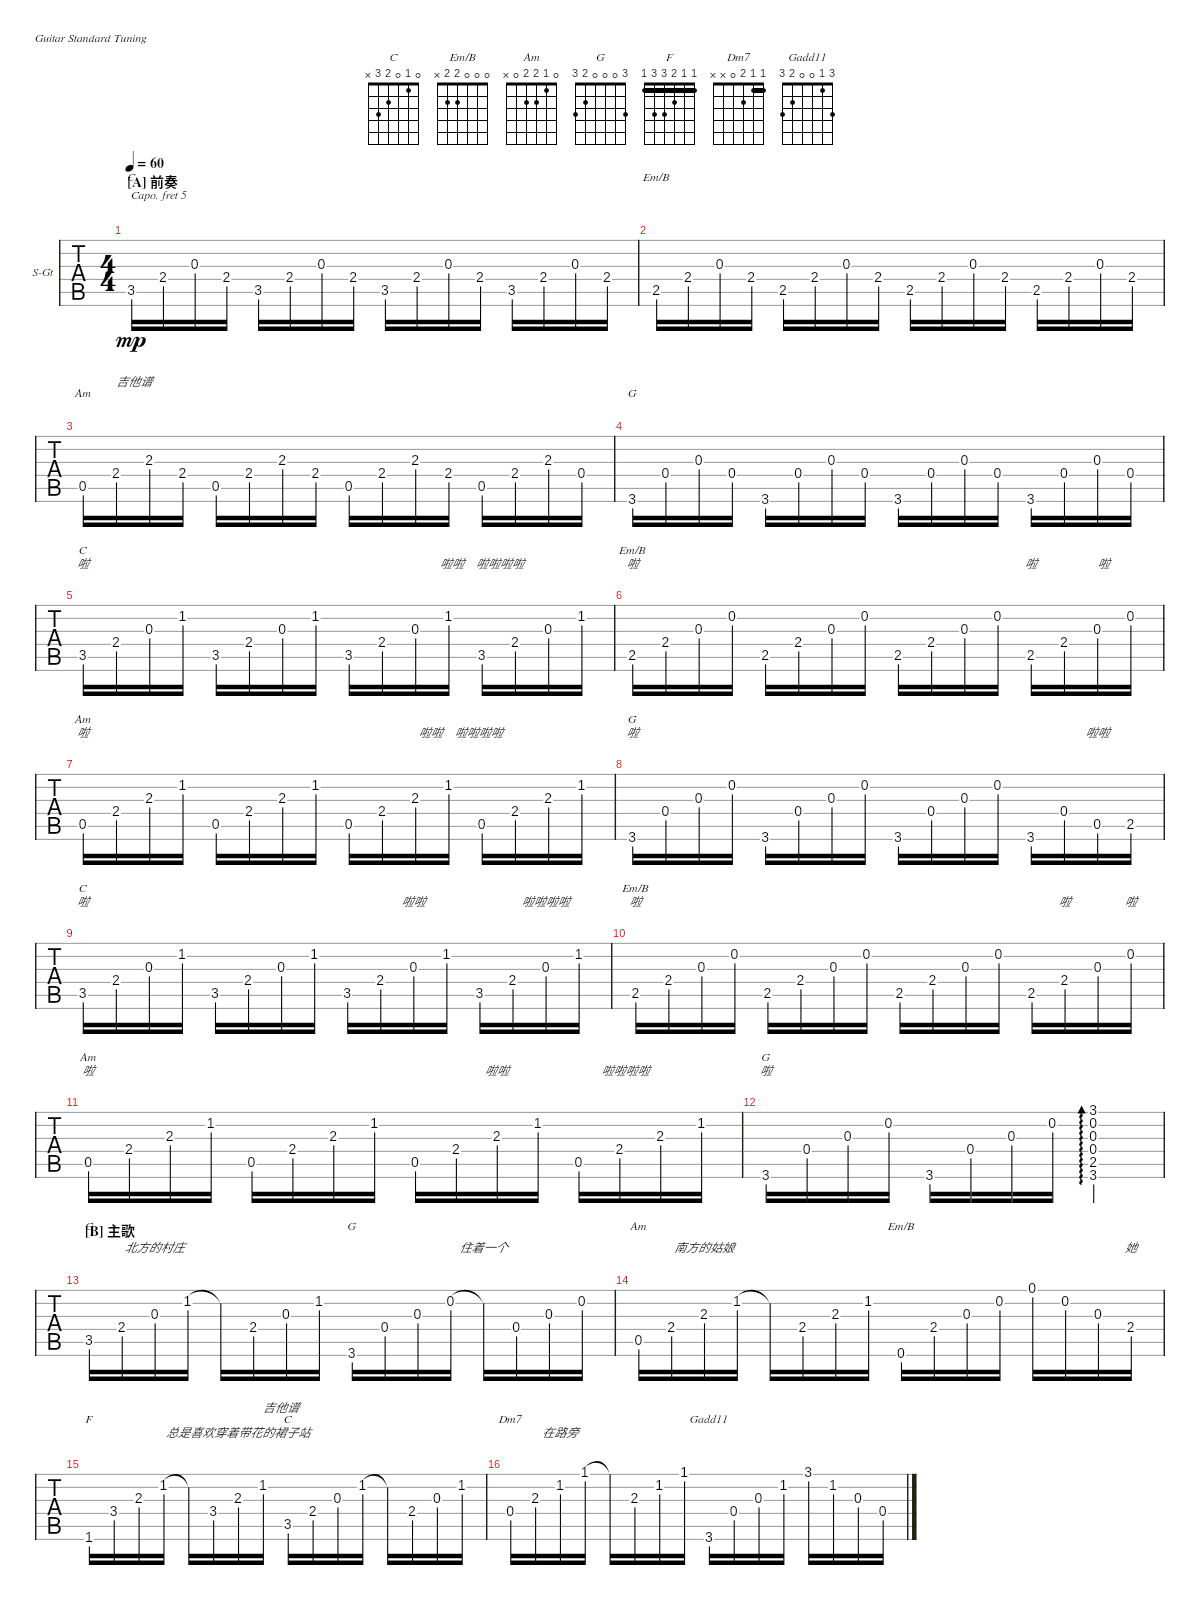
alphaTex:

\defaultSystemsLayout 4
\bracketExtendMode groupsimilarinstruments
\firstSystemTrackNameOrientation horizontal
\otherSystemsTrackNameOrientation horizontal
\track ("Steel Guitar" "S-Gt") {instrument acousticguitarsteel}
\staff {tabs}
\capo 5
\tuning (E4 B3 G3 D3 A2 E2)
\chord ("C" 0 1 0 2 3 x)
\chord ("Em/B" 0 0 0 2 2 x)
\chord ("Am" 0 1 2 2 0 x)
\chord ("G" 3 0 0 0 2 3)
\chord ("F" 1 1 2 3 3 1) {barre (1 1)}
\chord ("Dm7" 1 1 2 0 x x) {barre 1}
\chord ("Gadd11" 3 1 0 0 2 3)
\ts (4 4)
\section ("A" "前奏")
\tempo 60
\clef g2
\ks c
3.5.16{ch "C" lyrics (0 "") lyrics (1 "") lyrics (2 "") lyrics (3 "") lyrics (4 "") dy mp instrument acousticguitarsteel} 2.4.16 0.3.16 2.4.16 3.5.16 2.4.16 0.3.16 2.4.16 3.5.16 2.4.16 0.3.16 2.4.16 3.5.16 2.4.16 0.3.16 2.4.16 |
2.5.16{ch "Em/B"} 2.4.16 0.3.16 2.4.16 2.5.16 2.4.16 0.3.16 2.4.16 2.5.16 2.4.16 0.3.16 2.4.16 2.5.16 2.4.16 0.3.16 2.4.16 |
0.5.16{ch "Am"} 2.4.16{txt "吉他谱"} 2.3.16 2.4.16 0.5.16 2.4.16 2.3.16 2.4.16 0.5.16 2.4.16 2.3.16 2.4.16 0.5.16 2.4.16 2.3.16 0.4.16 |
3.6.16{ch "G" lyrics (0 "") lyrics (1 "") lyrics (2 "") lyrics (3 "") lyrics (4 "")} 0.4.16{lyrics (0 "") lyrics (1 "") lyrics (2 "") lyrics (3 "") lyrics (4 "")} 0.3.16{lyrics (0 "") lyrics (1 "") lyrics (2 "") lyrics (3 "") lyrics (4 "")} 0.4.16{lyrics (0 "") lyrics (1 "") lyrics (2 "") lyrics (3 "") lyrics (4 "")} 3.6.16{lyrics (0 "") lyrics (1 "") lyrics (2 "") lyrics (3 "") lyrics (4 "")} 0.4.16{lyrics (0 "") lyrics (1 "") lyrics (2 "") lyrics (3 "") lyrics (4 "")} 0.3.16{lyrics (0 "") lyrics (1 "") lyrics (2 "") lyrics (3 "") lyrics (4 "")} 0.4.16{lyrics (0 "") lyrics (1 "") lyrics (2 "") lyrics (3 "") lyrics (4 "")} 3.6.16{lyrics (0 "") lyrics (1 "") lyrics (2 "") lyrics (3 "") lyrics (4 "")} 0.4.16{lyrics (0 "") lyrics (1 "") lyrics (2 "") lyrics (3 "") lyrics (4 "")} 0.3.16{lyrics (0 "") lyrics (1 "") lyrics (2 "") lyrics (3 "") lyrics (4 "")} 0.4.16{lyrics (0 "") lyrics (1 "") lyrics (2 "") lyrics (3 "") lyrics (4 "")} 3.6.16{lyrics (0 "") lyrics (1 "") lyrics (2 "") lyrics (3 "") lyrics (4 "")} 0.4.16{lyrics (0 "") lyrics (1 "") lyrics (2 "") lyrics (3 "") lyrics (4 "")} 0.3.16{lyrics (0 "") lyrics (1 "") lyrics (2 "") lyrics (3 "") lyrics (4 "")} 0.4.16{lyrics (0 "") lyrics (1 "") lyrics (2 "") lyrics (3 "") lyrics (4 "")} |
3.5.16{ch "C" lyrics (0 "啦") lyrics (1 "") lyrics (2 "") lyrics (3 "") lyrics (4 "")} 2.4.16{lyrics (0 "") lyrics (1 "") lyrics (2 "") lyrics (3 "") lyrics (4 "")} 0.3.16{lyrics (0 "") lyrics (1 "") lyrics (2 "") lyrics (3 "") lyrics (4 "")} 1.2.16{lyrics (0 "") lyrics (1 "") lyrics (2 "") lyrics (3 "") lyrics (4 "")} 3.5.16{lyrics (0 "") lyrics (1 "") lyrics (2 "") lyrics (3 "") lyrics (4 "")} 2.4.16{lyrics (0 "") lyrics (1 "") lyrics (2 "") lyrics (3 "") lyrics (4 "")} 0.3.16{lyrics (0 "") lyrics (1 "") lyrics (2 "") lyrics (3 "") lyrics (4 "")} 1.2.16{lyrics (0 "") lyrics (1 "") lyrics (2 "") lyrics (3 "") lyrics (4 "")} 3.5.16{lyrics (0 "") lyrics (1 "") lyrics (2 "") lyrics (3 "") lyrics (4 "")} 2.4.16{lyrics (0 "") lyrics (1 "") lyrics (2 "") lyrics (3 "") lyrics (4 "")} 0.3.16{lyrics (0 "") lyrics (1 "") lyrics (2 "") lyrics (3 "") lyrics (4 "")} 1.2.16{lyrics (0 "") lyrics (1 "") lyrics (2 "") lyrics (3 "") lyrics (4 "")} 3.5.16{lyrics (0 "啦啦　啦啦啦啦") lyrics (1 "") lyrics (2 "") lyrics (3 "") lyrics (4 "")} 2.4.16{lyrics (0 "") lyrics (1 "") lyrics (2 "") lyrics (3 "") lyrics (4 "")} 0.3.16{lyrics (0 "") lyrics (1 "") lyrics (2 "") lyrics (3 "") lyrics (4 "")} 1.2.16{lyrics (0 "") lyrics (1 "") lyrics (2 "") lyrics (3 "") lyrics (4 "")} |
2.5.16{ch "Em/B" lyrics (0 "啦") lyrics (1 "") lyrics (2 "") lyrics (3 "") lyrics (4 "")} 2.4.16{lyrics (0 "") lyrics (1 "") lyrics (2 "") lyrics (3 "") lyrics (4 "")} 0.3.16{lyrics (0 "") lyrics (1 "") lyrics (2 "") lyrics (3 "") lyrics (4 "")} 0.2.16{lyrics (0 "") lyrics (1 "") lyrics (2 "") lyrics (3 "") lyrics (4 "")} 2.5.16{lyrics (0 "") lyrics (1 "") lyrics (2 "") lyrics (3 "") lyrics (4 "")} 2.4.16{lyrics (0 "") lyrics (1 "") lyrics (2 "") lyrics (3 "") lyrics (4 "")} 0.3.16{lyrics (0 "") lyrics (1 "") lyrics (2 "") lyrics (3 "") lyrics (4 "")} 0.2.16{lyrics (0 "") lyrics (1 "") lyrics (2 "") lyrics (3 "") lyrics (4 "")} 2.5.16{lyrics (0 "") lyrics (1 "") lyrics (2 "") lyrics (3 "") lyrics (4 "")} 2.4.16{lyrics (0 "") lyrics (1 "") lyrics (2 "") lyrics (3 "") lyrics (4 "")} 0.3.16{lyrics (0 "") lyrics (1 "") lyrics (2 "") lyrics (3 "") lyrics (4 "")} 0.2.16{lyrics (0 "") lyrics (1 "") lyrics (2 "") lyrics (3 "") lyrics (4 "")} 2.5.16{lyrics (0 "啦") lyrics (1 "") lyrics (2 "") lyrics (3 "") lyrics (4 "")} 2.4.16{lyrics (0 "") lyrics (1 "") lyrics (2 "") lyrics (3 "") lyrics (4 "")} 0.3.16{lyrics (0 "　啦") lyrics (1 "") lyrics (2 "") lyrics (3 "") lyrics (4 "")} 0.2.16{lyrics (0 "") lyrics (1 "") lyrics (2 "") lyrics (3 "") lyrics (4 "")} |
0.5.16{ch "Am" lyrics (0 "啦") lyrics (1 "") lyrics (2 "") lyrics (3 "") lyrics (4 "")} 2.4.16{lyrics (0 "") lyrics (1 "") lyrics (2 "") lyrics (3 "") lyrics (4 "")} 2.3.16{lyrics (0 "") lyrics (1 "") lyrics (2 "") lyrics (3 "") lyrics (4 "")} 1.2.16{lyrics (0 "") lyrics (1 "") lyrics (2 "") lyrics (3 "") lyrics (4 "")} 0.5.16{lyrics (0 "") lyrics (1 "") lyrics (2 "") lyrics (3 "") lyrics (4 "")} 2.4.16{lyrics (0 "") lyrics (1 "") lyrics (2 "") lyrics (3 "") lyrics (4 "")} 2.3.16{lyrics (0 "") lyrics (1 "") lyrics (2 "") lyrics (3 "") lyrics (4 "")} 1.2.16{lyrics (0 "") lyrics (1 "") lyrics (2 "") lyrics (3 "") lyrics (4 "")} 0.5.16{lyrics (0 "") lyrics (1 "") lyrics (2 "") lyrics (3 "") lyrics (4 "")} 2.4.16{lyrics (0 "") lyrics (1 "") lyrics (2 "") lyrics (3 "") lyrics (4 "")} 2.3.16{lyrics (0 "") lyrics (1 "") lyrics (2 "") lyrics (3 "") lyrics (4 "")} 1.2.16{lyrics (0 "　　啦啦　啦啦啦啦") lyrics (1 "") lyrics (2 "") lyrics (3 "") lyrics (4 "")} 0.5.16{lyrics (0 "") lyrics (1 "") lyrics (2 "") lyrics (3 "") lyrics (4 "")} 2.4.16{lyrics (0 "") lyrics (1 "") lyrics (2 "") lyrics (3 "") lyrics (4 "")} 2.3.16{lyrics (0 "") lyrics (1 "") lyrics (2 "") lyrics (3 "") lyrics (4 "")} 1.2.16{lyrics (0 "") lyrics (1 "") lyrics (2 "") lyrics (3 "") lyrics (4 "")} |
3.6.16{ch "G" lyrics (0 "啦") lyrics (1 "") lyrics (2 "") lyrics (3 "") lyrics (4 "")} 0.4.16{lyrics (0 "") lyrics (1 "") lyrics (2 "") lyrics (3 "") lyrics (4 "")} 0.3.16{lyrics (0 "") lyrics (1 "") lyrics (2 "") lyrics (3 "") lyrics (4 "")} 0.2.16{lyrics (0 "") lyrics (1 "") lyrics (2 "") lyrics (3 "") lyrics (4 "")} 3.6.16{lyrics (0 "") lyrics (1 "") lyrics (2 "") lyrics (3 "") lyrics (4 "")} 0.4.16{lyrics (0 "") lyrics (1 "") lyrics (2 "") lyrics (3 "") lyrics (4 "")} 0.3.16{lyrics (0 "") lyrics (1 "") lyrics (2 "") lyrics (3 "") lyrics (4 "")} 0.2.16{lyrics (0 "") lyrics (1 "") lyrics (2 "") lyrics (3 "") lyrics (4 "")} 3.6.16{lyrics (0 "") lyrics (1 "") lyrics (2 "") lyrics (3 "") lyrics (4 "")} 0.4.16{lyrics (0 "") lyrics (1 "") lyrics (2 "") lyrics (3 "") lyrics (4 "")} 0.3.16{lyrics (0 "") lyrics (1 "") lyrics (2 "") lyrics (3 "") lyrics (4 "")} 0.2.16{lyrics (0 "") lyrics (1 "") lyrics (2 "") lyrics (3 "") lyrics (4 "")} 3.6.16{lyrics (0 "") lyrics (1 "") lyrics (2 "") lyrics (3 "") lyrics (4 "")} 0.4.16{lyrics (0 "") lyrics (1 "") lyrics (2 "") lyrics (3 "") lyrics (4 "")} 0.5.16{lyrics (0 "啦啦") lyrics (1 "") lyrics (2 "") lyrics (3 "") lyrics (4 "")} 2.5.16{lyrics (0 "") lyrics (1 "") lyrics (2 "") lyrics (3 "") lyrics (4 "")} |
3.5.16{ch "C" lyrics (0 "啦") lyrics (1 "") lyrics (2 "") lyrics (3 "") lyrics (4 "")} 2.4.16{lyrics (0 "") lyrics (1 "") lyrics (2 "") lyrics (3 "") lyrics (4 "")} 0.3.16{lyrics (0 "") lyrics (1 "") lyrics (2 "") lyrics (3 "") lyrics (4 "")} 1.2.16{lyrics (0 "") lyrics (1 "") lyrics (2 "") lyrics (3 "") lyrics (4 "")} 3.5.16{lyrics (0 "") lyrics (1 "") lyrics (2 "") lyrics (3 "") lyrics (4 "")} 2.4.16{lyrics (0 "") lyrics (1 "") lyrics (2 "") lyrics (3 "") lyrics (4 "")} 0.3.16{lyrics (0 "") lyrics (1 "") lyrics (2 "") lyrics (3 "") lyrics (4 "")} 1.2.16{lyrics (0 "") lyrics (1 "") lyrics (2 "") lyrics (3 "") lyrics (4 "")} 3.5.16{lyrics (0 "") lyrics (1 "") lyrics (2 "") lyrics (3 "") lyrics (4 "")} 2.4.16{lyrics (0 "") lyrics (1 "") lyrics (2 "") lyrics (3 "") lyrics (4 "")} 0.3.16{lyrics (0 "啦啦") lyrics (1 "") lyrics (2 "") lyrics (3 "") lyrics (4 "")} 1.2.16{lyrics (0 "") lyrics (1 "") lyrics (2 "") lyrics (3 "") lyrics (4 "")} 3.5.16{lyrics (0 "") lyrics (1 "") lyrics (2 "") lyrics (3 "") lyrics (4 "")} 2.4.16{lyrics (0 "") lyrics (1 "") lyrics (2 "") lyrics (3 "") lyrics (4 "")} 0.3.16{lyrics (0 "啦啦啦啦") lyrics (1 "") lyrics (2 "") lyrics (3 "") lyrics (4 "")} 1.2.16{lyrics (0 "") lyrics (1 "") lyrics (2 "") lyrics (3 "") lyrics (4 "")} |
2.5.16{ch "Em/B" lyrics (0 "啦") lyrics (1 "") lyrics (2 "") lyrics (3 "") lyrics (4 "")} 2.4.16{lyrics (0 "") lyrics (1 "") lyrics (2 "") lyrics (3 "") lyrics (4 "")} 0.3.16{lyrics (0 "") lyrics (1 "") lyrics (2 "") lyrics (3 "") lyrics (4 "")} 0.2.16{lyrics (0 "") lyrics (1 "") lyrics (2 "") lyrics (3 "") lyrics (4 "")} 2.5.16{lyrics (0 "") lyrics (1 "") lyrics (2 "") lyrics (3 "") lyrics (4 "")} 2.4.16{lyrics (0 "") lyrics (1 "") lyrics (2 "") lyrics (3 "") lyrics (4 "")} 0.3.16{lyrics (0 "") lyrics (1 "") lyrics (2 "") lyrics (3 "") lyrics (4 "")} 0.2.16{lyrics (0 "") lyrics (1 "") lyrics (2 "") lyrics (3 "") lyrics (4 "")} 2.5.16{lyrics (0 "") lyrics (1 "") lyrics (2 "") lyrics (3 "") lyrics (4 "")} 2.4.16{lyrics (0 "") lyrics (1 "") lyrics (2 "") lyrics (3 "") lyrics (4 "")} 0.3.16{lyrics (0 "") lyrics (1 "") lyrics (2 "") lyrics (3 "") lyrics (4 "")} 0.2.16{lyrics (0 "") lyrics (1 "") lyrics (2 "") lyrics (3 "") lyrics (4 "")} 2.5.16{lyrics (0 "") lyrics (1 "") lyrics (2 "") lyrics (3 "") lyrics (4 "")} 2.4.16{lyrics (0 "啦") lyrics (1 "") lyrics (2 "") lyrics (3 "") lyrics (4 "")} 0.3.16{lyrics (0 "") lyrics (1 "") lyrics (2 "") lyrics (3 "") lyrics (4 "")} 0.2.16{lyrics (0 "啦　") lyrics (1 "") lyrics (2 "") lyrics (3 "") lyrics (4 "")} |
0.5.16{ch "Am" lyrics (0 "啦") lyrics (1 "") lyrics (2 "") lyrics (3 "") lyrics (4 "")} 2.4.16{lyrics (0 "") lyrics (1 "") lyrics (2 "") lyrics (3 "") lyrics (4 "")} 2.3.16{lyrics (0 "") lyrics (1 "") lyrics (2 "") lyrics (3 "") lyrics (4 "")} 1.2.16{lyrics (0 "") lyrics (1 "") lyrics (2 "") lyrics (3 "") lyrics (4 "")} 0.5.16{lyrics (0 "") lyrics (1 "") lyrics (2 "") lyrics (3 "") lyrics (4 "")} 2.4.16{lyrics (0 "") lyrics (1 "") lyrics (2 "") lyrics (3 "") lyrics (4 "")} 2.3.16{lyrics (0 "") lyrics (1 "") lyrics (2 "") lyrics (3 "") lyrics (4 "")} 1.2.16{lyrics (0 "") lyrics (1 "") lyrics (2 "") lyrics (3 "") lyrics (4 "")} 0.5.16{lyrics (0 "") lyrics (1 "") lyrics (2 "") lyrics (3 "") lyrics (4 "")} 2.4.16{lyrics (0 "") lyrics (1 "") lyrics (2 "") lyrics (3 "") lyrics (4 "")} 2.3.16{lyrics (0 "啦啦") lyrics (1 "") lyrics (2 "") lyrics (3 "") lyrics (4 "")} 1.2.16{lyrics (0 "") lyrics (1 "") lyrics (2 "") lyrics (3 "") lyrics (4 "")} 0.5.16{lyrics (0 "") lyrics (1 "") lyrics (2 "") lyrics (3 "") lyrics (4 "")} 2.4.16{lyrics (0 "　啦啦啦啦") lyrics (1 "") lyrics (2 "") lyrics (3 "") lyrics (4 "")} 2.3.16{lyrics (0 "") lyrics (1 "") lyrics (2 "") lyrics (3 "") lyrics (4 "")} 1.2.16{lyrics (0 "") lyrics (1 "") lyrics (2 "") lyrics (3 "") lyrics (4 "")} |
3.6.16{ch "G" lyrics (0 "啦") lyrics (1 "") lyrics (2 "") lyrics (3 "") lyrics (4 "")} 0.4.16{lyrics (0 "") lyrics (1 "") lyrics (2 "") lyrics (3 "") lyrics (4 "")} 0.3.16{lyrics (0 "") lyrics (1 "") lyrics (2 "") lyrics (3 "") lyrics (4 "")} 0.2.16{lyrics (0 "") lyrics (1 "") lyrics (2 "") lyrics (3 "") lyrics (4 "")} 3.6.16{lyrics (0 "") lyrics (1 "") lyrics (2 "") lyrics (3 "") lyrics (4 "")} 0.4.16{lyrics (0 "") lyrics (1 "") lyrics (2 "") lyrics (3 "") lyrics (4 "")} 0.3.16{lyrics (0 "") lyrics (1 "") lyrics (2 "") lyrics (3 "") lyrics (4 "")} 0.2.16{lyrics (0 "") lyrics (1 "") lyrics (2 "") lyrics (3 "") lyrics (4 "")} (3.6 2.5 0.4 0.3 0.2 3.1).2{ad 0 lyrics (0 "") lyrics (1 "") lyrics (2 "") lyrics (3 "") lyrics (4 "")} |
\section ("B" "主歌")
3.5.16{ch "C" lyrics (0 "") lyrics (1 "") lyrics (2 "") lyrics (3 "") lyrics (4 "")} 2.4.16{lyrics (0 "") lyrics (1 "") lyrics (2 "") lyrics (3 "") lyrics (4 "")} 0.3.16{lyrics (0 "北方的村庄") lyrics (1 "") lyrics (2 "") lyrics (3 "") lyrics (4 "")} 1.2.16{lyrics (0 "") lyrics (1 "") lyrics (2 "") lyrics (3 "") lyrics (4 "")} 1.2{t}.16{lyrics (0 "") lyrics (1 "") lyrics (2 "") lyrics (3 "") lyrics (4 "")} 2.4.16{lyrics (0 "") lyrics (1 "") lyrics (2 "") lyrics (3 "") lyrics (4 "")} 0.3.16{lyrics (0 "") lyrics (1 "") lyrics (2 "") lyrics (3 "") lyrics (4 "")} 1.2.16{lyrics (0 "") lyrics (1 "") lyrics (2 "") lyrics (3 "") lyrics (4 "")} 3.6.16{ch "G" lyrics (0 "") lyrics (1 "") lyrics (2 "") lyrics (3 "") lyrics (4 "")} 0.4.16{lyrics (0 "") lyrics (1 "") lyrics (2 "") lyrics (3 "") lyrics (4 "")} 0.3.16{lyrics (0 "") lyrics (1 "") lyrics (2 "") lyrics (3 "") lyrics (4 "")} 0.2.16{lyrics (0 "") lyrics (1 "") lyrics (2 "") lyrics (3 "") lyrics (4 "")} 0.2{t}.16{lyrics (0 "住着一个") lyrics (1 "") lyrics (2 "") lyrics (3 "") lyrics (4 "")} 0.4.16{lyrics (0 "") lyrics (1 "") lyrics (2 "") lyrics (3 "") lyrics (4 "")} 0.3.16{lyrics (0 "") lyrics (1 "") lyrics (2 "") lyrics (3 "") lyrics (4 "")} 0.2.16{lyrics (0 "") lyrics (1 "") lyrics (2 "") lyrics (3 "") lyrics (4 "")} |
0.5.16{ch "Am" lyrics (0 "") lyrics (1 "") lyrics (2 "") lyrics (3 "") lyrics (4 "")} 2.4.16{lyrics (0 "") lyrics (1 "") lyrics (2 "") lyrics (3 "") lyrics (4 "")} 2.3.16{lyrics (0 "南方的姑娘") lyrics (1 "") lyrics (2 "") lyrics (3 "") lyrics (4 "")} 1.2.16{lyrics (0 "") lyrics (1 "") lyrics (2 "") lyrics (3 "") lyrics (4 "")} 1.2{t}.16{lyrics (0 "") lyrics (1 "") lyrics (2 "") lyrics (3 "") lyrics (4 "")} 2.4.16{lyrics (0 "") lyrics (1 "") lyrics (2 "") lyrics (3 "") lyrics (4 "")} 2.3.16{lyrics (0 "") lyrics (1 "") lyrics (2 "") lyrics (3 "") lyrics (4 "")} 1.2.16{lyrics (0 "") lyrics (1 "") lyrics (2 "") lyrics (3 "") lyrics (4 "")} 0.6.16{ch "Em/B" lyrics (0 "") lyrics (1 "") lyrics (2 "") lyrics (3 "") lyrics (4 "")} 2.4.16{lyrics (0 "") lyrics (1 "") lyrics (2 "") lyrics (3 "") lyrics (4 "")} 0.3.16{lyrics (0 "") lyrics (1 "") lyrics (2 "") lyrics (3 "") lyrics (4 "")} 0.2.16{lyrics (0 "") lyrics (1 "") lyrics (2 "") lyrics (3 "") lyrics (4 "")} 0.1.16{lyrics (0 "") lyrics (1 "") lyrics (2 "") lyrics (3 "") lyrics (4 "")} 0.2.16{lyrics (0 "") lyrics (1 "") lyrics (2 "") lyrics (3 "") lyrics (4 "")} 0.3.16{lyrics (0 "") lyrics (1 "") lyrics (2 "") lyrics (3 "") lyrics (4 "")} 2.4.16{lyrics (0 "她") lyrics (1 "") lyrics (2 "") lyrics (3 "") lyrics (4 "")} |
1.6.16{ch "F" lyrics (0 "") lyrics (1 "") lyrics (2 "") lyrics (3 "") lyrics (4 "")} 3.4.16{lyrics (0 "") lyrics (1 "") lyrics (2 "") lyrics (3 "") lyrics (4 "")} 2.3.16{lyrics (0 "") lyrics (1 "") lyrics (2 "") lyrics (3 "") lyrics (4 "")} 1.2.16{lyrics (0 "") lyrics (1 "") lyrics (2 "") lyrics (3 "") lyrics (4 "")} 1.2{t}.16{lyrics (0 "") lyrics (1 "") lyrics (2 "") lyrics (3 "") lyrics (4 "")} 3.4.16{lyrics (0 "") lyrics (1 "") lyrics (2 "") lyrics (3 "") lyrics (4 "")} 2.3.16{lyrics (0 "总是喜欢穿着带花的裙子站") lyrics (1 "") lyrics (2 "") lyrics (3 "") lyrics (4 "")} 1.2.16{txt "吉他谱" lyrics (0 "") lyrics (1 "") lyrics (2 "") lyrics (3 "") lyrics (4 "")} 3.5.16{ch "C" lyrics (0 "") lyrics (1 "") lyrics (2 "") lyrics (3 "") lyrics (4 "")} 2.4.16{lyrics (0 "") lyrics (1 "") lyrics (2 "") lyrics (3 "") lyrics (4 "")} 0.3.16{lyrics (0 "") lyrics (1 "") lyrics (2 "") lyrics (3 "") lyrics (4 "")} 1.2.16{lyrics (0 "") lyrics (1 "") lyrics (2 "") lyrics (3 "") lyrics (4 "")} 1.2{t}.16{lyrics (0 "") lyrics (1 "") lyrics (2 "") lyrics (3 "") lyrics (4 "")} 2.4.16{lyrics (0 "") lyrics (1 "") lyrics (2 "") lyrics (3 "") lyrics (4 "")} 0.3.16{lyrics (0 "") lyrics (1 "") lyrics (2 "") lyrics (3 "") lyrics (4 "")} 1.2.16{lyrics (0 "") lyrics (1 "") lyrics (2 "") lyrics (3 "") lyrics (4 "")} |
0.4.16{ch "Dm7" lyrics (0 "") lyrics (1 "") lyrics (2 "") lyrics (3 "") lyrics (4 "")} 2.3.16{lyrics (0 "") lyrics (1 "") lyrics (2 "") lyrics (3 "") lyrics (4 "")} 1.2.16{lyrics (0 "在路旁") lyrics (1 "") lyrics (2 "") lyrics (3 "") lyrics (4 "")} 1.1.16{lyrics (0 "") lyrics (1 "") lyrics (2 "") lyrics (3 "") lyrics (4 "")} 1.1{t}.16{lyrics (0 "") lyrics (1 "") lyrics (2 "") lyrics (3 "") lyrics (4 "")} 2.3.16{lyrics (0 "") lyrics (1 "") lyrics (2 "") lyrics (3 "") lyrics (4 "")} 1.2.16{lyrics (0 "") lyrics (1 "") lyrics (2 "") lyrics (3 "") lyrics (4 "")} 1.1.16{lyrics (0 "") lyrics (1 "") lyrics (2 "") lyrics (3 "") lyrics (4 "")} 3.6.16{ch "Gadd11" lyrics (0 "") lyrics (1 "") lyrics (2 "") lyrics (3 "") lyrics (4 "")} 0.4.16{lyrics (0 "") lyrics (1 "") lyrics (2 "") lyrics (3 "") lyrics (4 "")} 0.3.16{lyrics (0 "") lyrics (1 "") lyrics (2 "") lyrics (3 "") lyrics (4 "")} 1.2.16{lyrics (0 "") lyrics (1 "") lyrics (2 "") lyrics (3 "") lyrics (4 "")} 3.1.16{lyrics (0 "") lyrics (1 "") lyrics (2 "") lyrics (3 "") lyrics (4 "")} 1.2.16{lyrics (0 "") lyrics (1 "") lyrics (2 "") lyrics (3 "") lyrics (4 "")} 0.3.16{lyrics (0 "") lyrics (1 "") lyrics (2 "") lyrics (3 "") lyrics (4 "")} 0.4.16{lyrics (0 "") lyrics (1 "") lyrics (2 "") lyrics (3 "") lyrics (4 "")}
